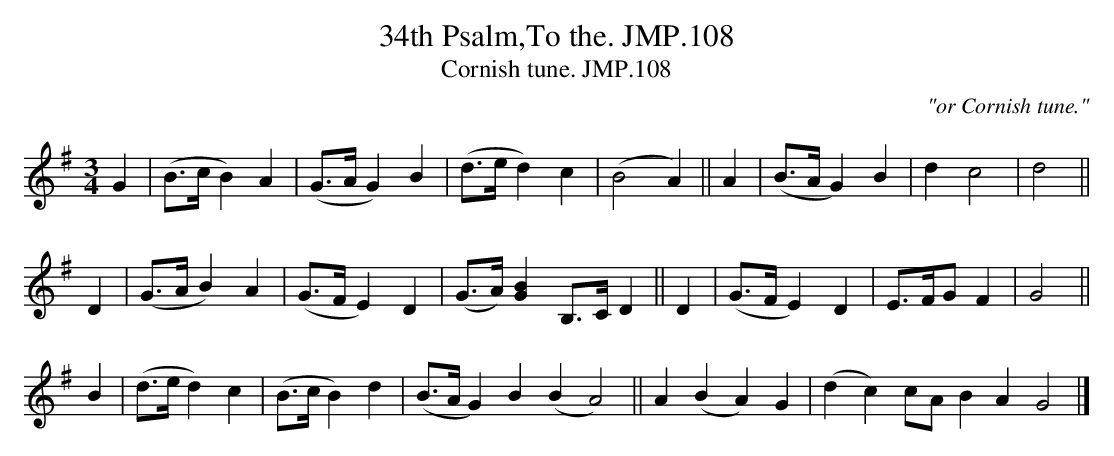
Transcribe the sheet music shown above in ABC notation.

X:1
T:34th Psalm,To the. JMP.108
T:Cornish tune. JMP.108
M:3/4
L:1/8
C:"or Cornish tune."
K:G major
G2 | (B>c B2) A2 | (G>AG2) B2 | (d>ed2) c2 | (B4A2) ||\
A2 | (B>AG2) B2 | d2c4 | d4 ||
D2 |(G>AB2) A2 | (G>FE2) D2 | (G>A)[G2B2] B,>C D2 ||\
D2 | (G>FE2) D2 | E>FGF2 | G4 ||
B2 | (d>e d2) c2 | (B>cB2) d2 | (B>AG2) B2 (B2A4) ||\
A2 (B2A2) G2 | (d2c2) cAB2A2G4 |]
